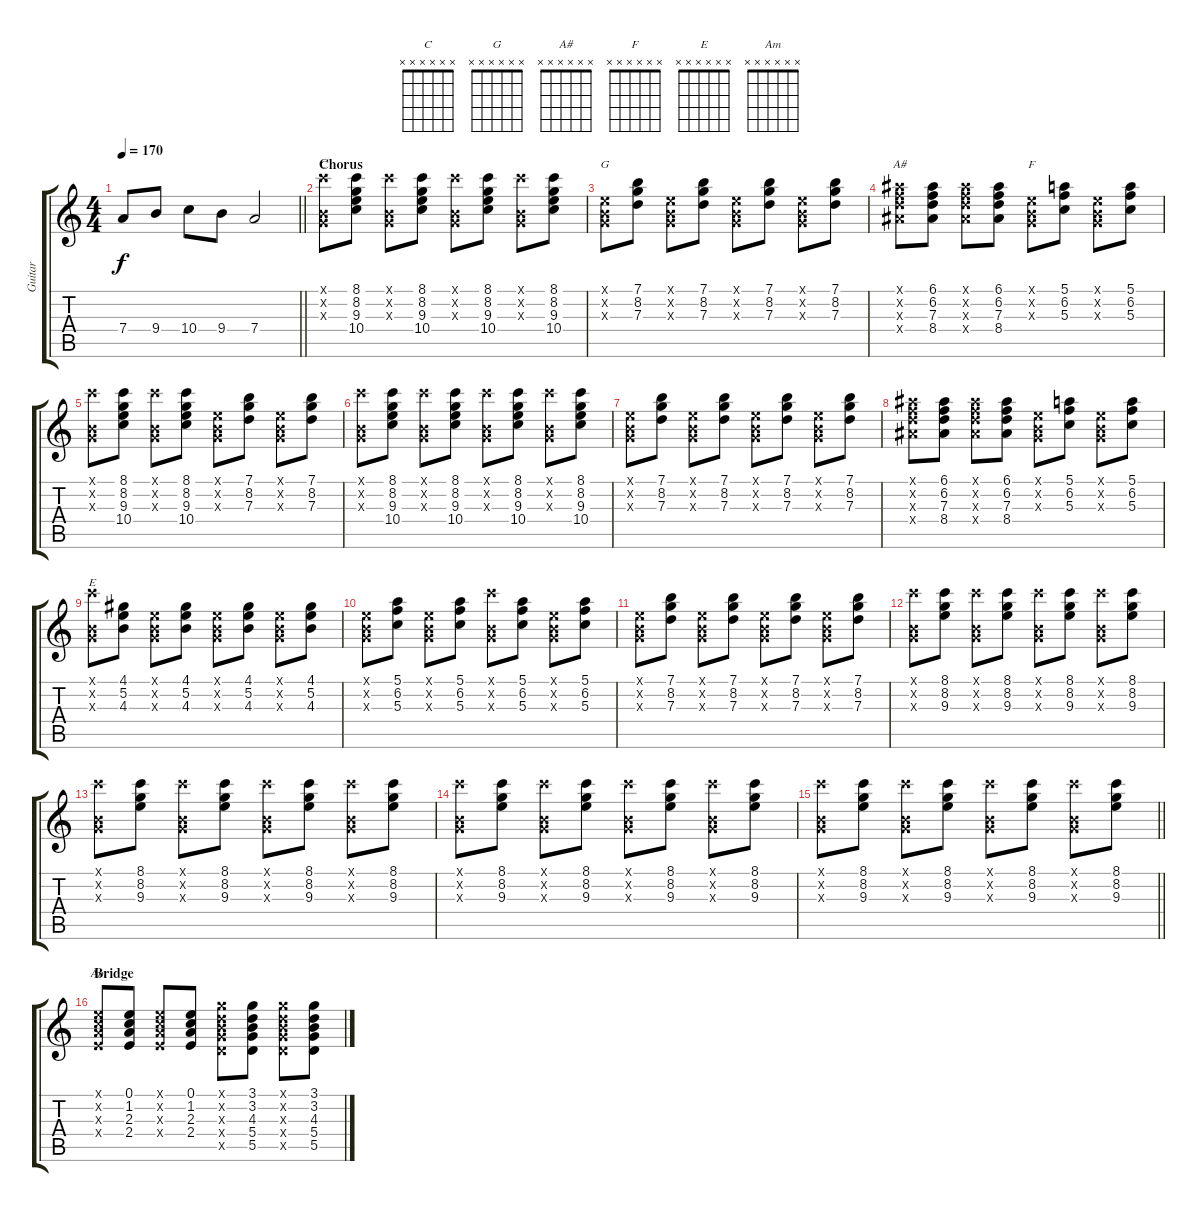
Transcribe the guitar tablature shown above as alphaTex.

\track ("Guitar" "Guitar") {instrument acousticguitarsteel}
\staff {score tabs}
\tuning (E4 B3 G3 D3 A2 E2) {hide}
\chord ("C" x x x x x x)
\chord ("G" x x x x x x)
\chord ("A#" x x x x x x)
\chord ("F" x x x x x x)
\chord ("E" x x x x x x)
\chord ("Am" x x x x x x)
\ts (4 4)
\tempo 170
\clef g2
\barLineRight lightlight
\ks c
7.4.8{dy f} 9.4.8 10.4.8 9.4.8 7.4.2 |
\section ("" "Chorus")
(8.1{x} 0.2{x} 0.3{x}).8{ch "C"} (8.1 8.2 9.3 10.4).8 (8.1{x} 0.2{x} 0.3{x}).8 (8.1 8.2 9.3 10.4).8 (8.1{x} 0.2{x} 0.3{x}).8 (8.1 8.2 9.3 10.4).8 (8.1{x} 0.2{x} 0.3{x}).8 (8.1 8.2 9.3 10.4).8 |
(0.1{x} 0.2{x} 0.3{x}).8{ch "G"} (7.1 8.2 7.3).8 (0.1{x} 0.2{x} 0.3{x}).8 (7.1 8.2 7.3).8 (0.1{x} 0.2{x} 0.3{x}).8 (7.1 8.2 7.3).8 (0.1{x} 0.2{x} 0.3{x}).8 (7.1 8.2 7.3).8 |
(6.1{x} 6.2{x} 7.3{x} 8.4{x}).8{ch "A#"} (6.1 6.2 7.3 8.4).8 (6.1{x} 6.2{x} 7.3{x} 8.4{x}).8 (6.1 6.2 7.3 8.4).8 (0.1{x} 0.2{x} 0.3{x}).8{ch "F"} (5.1 6.2 5.3).8 (0.1{x} 0.2{x} 0.3{x}).8 (5.1 6.2 5.3).8 |
(8.1{x} 0.2{x} 0.3{x}).8 (8.1 8.2 9.3 10.4).8 (8.1{x} 0.2{x} 0.3{x}).8 (8.1 8.2 9.3 10.4).8 (0.1{x} 0.2{x} 0.3{x}).8 (7.1 8.2 7.3).8 (0.1{x} 0.2{x} 0.3{x}).8 (7.1 8.2 7.3).8 |
(8.1{x} 0.2{x} 0.3{x}).8 (8.1 8.2 9.3 10.4).8 (8.1{x} 0.2{x} 0.3{x}).8 (8.1 8.2 9.3 10.4).8 (8.1{x} 0.2{x} 0.3{x}).8 (8.1 8.2 9.3 10.4).8 (8.1{x} 0.2{x} 0.3{x}).8 (8.1 8.2 9.3 10.4).8 |
(0.1{x} 0.2{x} 0.3{x}).8 (7.1 8.2 7.3).8 (0.1{x} 0.2{x} 0.3{x}).8 (7.1 8.2 7.3).8 (0.1{x} 0.2{x} 0.3{x}).8 (7.1 8.2 7.3).8 (0.1{x} 0.2{x} 0.3{x}).8 (7.1 8.2 7.3).8 |
(6.1{x} 6.2{x} 7.3{x} 8.4{x}).8 (6.1 6.2 7.3 8.4).8 (6.1{x} 6.2{x} 7.3{x} 8.4{x}).8 (6.1 6.2 7.3 8.4).8 (0.1{x} 0.2{x} 0.3{x}).8 (5.1 6.2 5.3).8 (0.1{x} 0.2{x} 0.3{x}).8 (5.1 6.2 5.3).8 |
(8.1{x} 0.2{x} 0.3{x}).8{ch "E"} (4.1 5.2 4.3).8 (0.1{x} 0.2{x} 0.3{x}).8 (4.1 5.2 4.3).8 (0.1{x} 0.2{x} 0.3{x}).8 (4.1 5.2 4.3).8 (0.1{x} 0.2{x} 0.3{x}).8 (4.1 5.2 4.3).8 |
(0.1{x} 0.2{x} 0.3{x}).8 (5.1 6.2 5.3).8 (0.1{x} 0.2{x} 0.3{x}).8 (5.1 6.2 5.3).8 (8.1{x} 0.2{x} 0.3{x}).8 (5.1 6.2 5.3).8 (0.1{x} 0.2{x} 0.3{x}).8 (5.1 6.2 5.3).8 |
(0.1{x} 0.2{x} 0.3{x}).8 (7.1 8.2 7.3).8 (0.1{x} 0.2{x} 0.3{x}).8 (7.1 8.2 7.3).8 (0.1{x} 0.2{x} 0.3{x}).8 (7.1 8.2 7.3).8 (0.1{x} 0.2{x} 0.3{x}).8 (7.1 8.2 7.3).8 |
(8.1{x} 0.2{x} 0.3{x}).8 (8.1 8.2 9.3).8 (8.1{x} 0.2{x} 0.3{x}).8 (8.1 8.2 9.3).8 (8.1{x} 0.2{x} 0.3{x}).8 (8.1 8.2 9.3).8 (8.1{x} 0.2{x} 0.3{x}).8 (8.1 8.2 9.3).8 |
(8.1{x} 0.2{x} 0.3{x}).8 (8.1 8.2 9.3).8 (8.1{x} 0.2{x} 0.3{x}).8 (8.1 8.2 9.3).8 (8.1{x} 0.2{x} 0.3{x}).8 (8.1 8.2 9.3).8 (8.1{x} 0.2{x} 0.3{x}).8 (8.1 8.2 9.3).8 |
(8.1{x} 0.2{x} 0.3{x}).8 (8.1 8.2 9.3).8 (8.1{x} 0.2{x} 0.3{x}).8 (8.1 8.2 9.3).8 (8.1{x} 0.2{x} 0.3{x}).8 (8.1 8.2 9.3).8 (8.1{x} 0.2{x} 0.3{x}).8 (8.1 8.2 9.3).8 |
\barLineRight lightlight
(8.1{x} 0.2{x} 0.3{x}).8 (8.1 8.2 9.3).8 (8.1{x} 0.2{x} 0.3{x}).8 (8.1 8.2 9.3).8 (8.1{x} 0.2{x} 0.3{x}).8 (8.1 8.2 9.3).8 (8.1{x} 0.2{x} 0.3{x}).8 (8.1 8.2 9.3).8 |
\section ("" "Bridge")
(0.1{x} 1.2{x} 2.3{x} 2.4{x}).8{ch "Am"} (0.1 1.2 2.3 2.4).8 (0.1{x} 1.2{x} 2.3{x} 2.4{x}).8 (0.1 1.2 2.3 2.4).8 (3.1{x} 3.2{x} 4.3{x} 5.4{x} 5.5{x}).8 (3.1 3.2 4.3 5.4 5.5).8 (3.1{x} 3.2{x} 4.3{x} 5.4{x} 5.5{x}).8 (3.1 3.2 4.3 5.4 5.5).8
